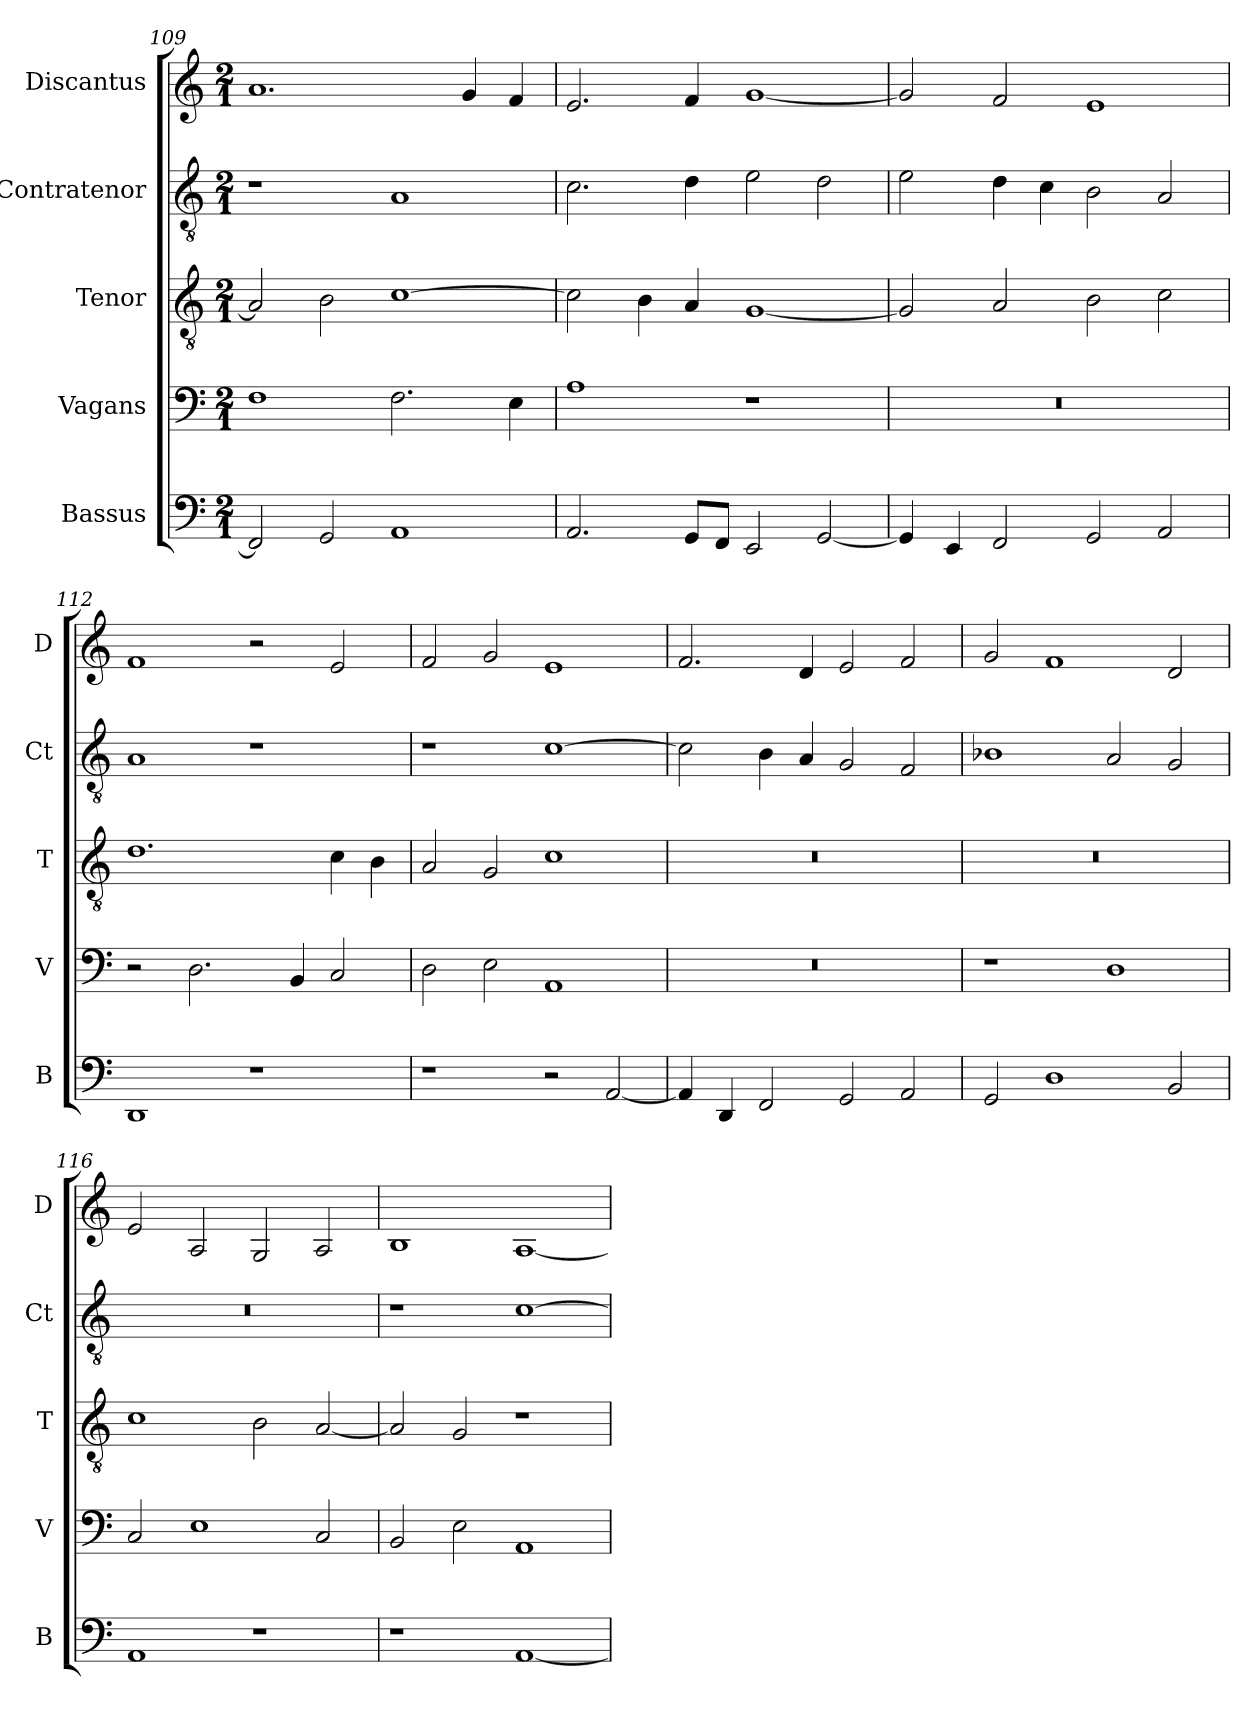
**kern	**kern	**kern	**kern	**kern
*part5	*part4	*part3	*part2	*part1
*staff5	*staff4	*staff3	*staff2	*staff1
*I"Bassus	*I"Vagans	*I"Tenor	*I"Contratenor	*I"Discantus
*I'B	*I'V	*I'T	*I'Ct	*I'D
*clefF4	*clefF4	*clefGv2	*clefGv2	*clefG2
*k[]	*k[]	*k[]	*k[]	*k[]
*M2/1	*M2/1	*M2/1	*M2/1	*M2/1
=109	=109	=109	=109	=109
2FF/]	1F	2A/]	1r	1.a
2GG/	.	2B\	.	.
1AA	2.F\	[1c	1A	.
.	.	.	.	4g/
.	4E\	.	.	4f/
=110	=110	=110	=110	=110
2.AA/	1A	2c\]	2.c\	2.e/
.	.	4B\	.	.
8GG/L	.	4A/	4d\	4f/
8FF/J	.	.	.	.
2EE/	1r	[1G	2e\	[1g
[2GG/	.	.	2d\	.
=111	=111	=111	=111	=111
4GG/]	0r	2G/]	2e\	2g/]
4EE/	.	.	.	.
2FF/	.	2A/	4d\	2f/
.	.	.	4c\	.
2GG/	.	2B\	2B\	1e
2AA/	.	2c\	2A/	.
=112	=112	=112	=112	=112
1DD	2r	1.d	1A	1f
.	2.D\	.	.	.
1r	.	.	1r	2r
.	4BB/	.	.	.
.	2C/	4c\	.	2e/
.	.	4B\	.	.
=113	=113	=113	=113	=113
1r	2D\	2A/	1r	2f/
.	2E\	2G/	.	2g/
2r	1AA	1c	[1c	1e
[2AA/	.	.	.	.
=114	=114	=114	=114	=114
4AA/]	0r	0r	2c\]	2.f/
4DD/	.	.	.	.
2FF/	.	.	4B\	.
.	.	.	4A/	4d/
2GG/	.	.	2G/	2e/
2AA/	.	.	2F/	2f/
=115	=115	=115	=115	=115
2GG/	1r	0r	1B-X	2g/
1D	.	.	.	1f
.	1D	.	2A/	.
2BB/	.	.	2G/	2d/
=116	=116	=116	=116	=116
1AA	2C/	1c	0r	2e/
.	1E	.	.	2A/
1r	.	2B\	.	2G/
.	2C/	[2A/	.	2A/
=117	=117	=117	=117	=117
1r	2BB/	2A/]	1r	1B
.	2E\	2G/	.	.
[1AA	1AA	1r	[1c	[1A
=	=	=	=	=
*-	*-	*-	*-	*-
